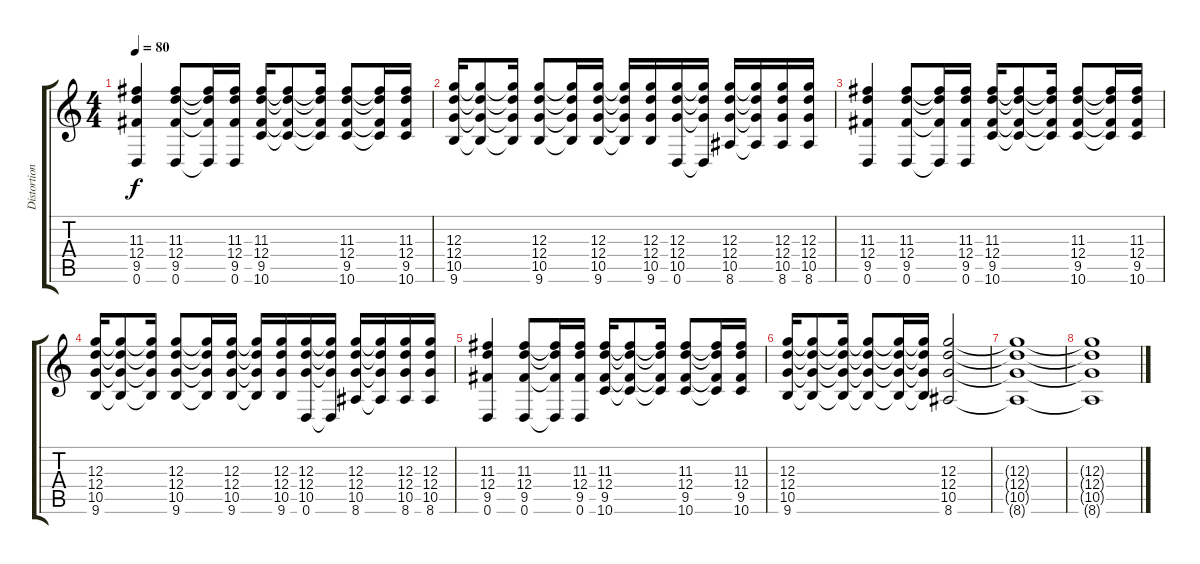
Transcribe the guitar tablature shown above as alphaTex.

\track ("Distortion guitar" "Distortion") {instrument distortionguitar}
\staff {score tabs}
\tuning (E4 B3 G3 D3 A2 D2) {hide}
\ts (4 4)
\tempo 80
\clef g2
\ks c
(11.3 12.4 9.5 0.6).4{dy f} (11.3 12.4 9.5 0.6).8 (11.3{t} 12.4{t} 9.5{t} 0.6{t}).16 (11.3 12.4 9.5 0.6).16 (11.3 12.4 9.5 10.6).16 (11.3{t} 12.4{t} 9.5{t} 10.6{t}).8 (11.3{t} 12.4{t} 9.5{t} 10.6{t}).16 (11.3 12.4 9.5 10.6).8 (11.3{t} 12.4{t} 9.5{t} 10.6{t}).16 (11.3 12.4 9.5 10.6).16 |
(12.3 12.4 10.5 9.6).16 (12.3{t} 12.4{t} 10.5{t} 9.6{t}).8 (12.3{t} 12.4{t} 10.5{t} 9.6{t}).16 (12.3 12.4 10.5 9.6).8 (12.3{t} 12.4{t} 10.5{t} 9.6{t}).16 (12.3 12.4 10.5 9.6).16 (12.3{t} 12.4{t} 10.5{t} 9.6{t}).16 (12.3 12.4 10.5 9.6).16 (12.3 12.4 10.5 0.6).16 (12.3{t} 12.4{t} 10.5{t} 0.6{t}).16 (12.3 12.4 10.5 8.6).16 (12.3{t} 12.4{t} 10.5{t} 8.6{t}).16 (12.3 12.4 10.5 8.6).16 (12.3 12.4 10.5 8.6).16 |
(11.3 12.4 9.5 0.6).4 (11.3 12.4 9.5 0.6).8 (11.3{t} 12.4{t} 9.5{t} 0.6{t}).16 (11.3 12.4 9.5 0.6).16 (11.3 12.4 9.5 10.6).16 (11.3{t} 12.4{t} 9.5{t} 10.6{t}).8 (11.3{t} 12.4{t} 9.5{t} 10.6{t}).16 (11.3 12.4 9.5 10.6).8 (11.3{t} 12.4{t} 9.5{t} 10.6{t}).16 (11.3 12.4 9.5 10.6).16 |
(12.3 12.4 10.5 9.6).16 (12.3{t} 12.4{t} 10.5{t} 9.6{t}).8 (12.3{t} 12.4{t} 10.5{t} 9.6{t}).16 (12.3 12.4 10.5 9.6).8 (12.3{t} 12.4{t} 10.5{t} 9.6{t}).16 (12.3 12.4 10.5 9.6).16 (12.3{t} 12.4{t} 10.5{t} 9.6{t}).16 (12.3 12.4 10.5 9.6).16 (12.3 12.4 10.5 0.6).16 (12.3{t} 12.4{t} 10.5{t} 0.6{t}).16 (12.3 12.4 10.5 8.6).16 (12.3{t} 12.4{t} 10.5{t} 8.6{t}).16 (12.3 12.4 10.5 8.6).16 (12.3 12.4 10.5 8.6).16 |
(11.3 12.4 9.5 0.6).4 (11.3 12.4 9.5 0.6).8 (11.3{t} 12.4{t} 9.5{t} 0.6{t}).16 (11.3 12.4 9.5 0.6).16 (11.3 12.4 9.5 10.6).16 (11.3{t} 12.4{t} 9.5{t} 10.6{t}).8 (11.3{t} 12.4{t} 9.5{t} 10.6{t}).16 (11.3 12.4 9.5 10.6).8 (11.3{t} 12.4{t} 9.5{t} 10.6{t}).16 (11.3 12.4 9.5 10.6).16 |
(12.3 12.4 10.5 9.6).16 (12.3{t} 12.4{t} 10.5{t} 9.6{t}).8 (12.3{t} 12.4{t} 10.5{t} 9.6{t}).16 (12.3{t} 12.4{t} 10.5{t} 9.6{t}).8 (12.3{t} 12.4{t} 10.5{t} 9.6{t}).16 (12.3{t} 12.4{t} 10.5{t} 9.6{t}).16 (12.3 12.4 10.5 8.6).2 |
(12.3{t} 12.4{t} 10.5{t} 8.6{t}).1 |
(12.3{t} 12.4{t} 10.5{t} 8.6{t}).1
